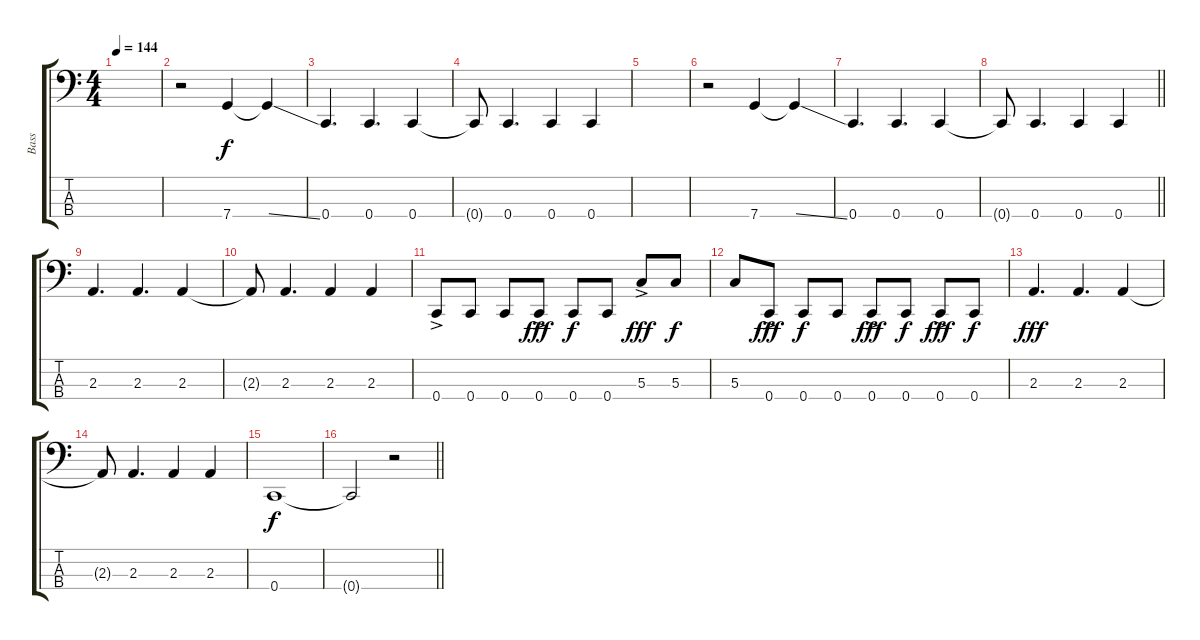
\track ("Bass" "Bass") {instrument electricbasspick}
\staff {score tabs}
\tuning (G2 C2 G1 C1) {hide}
\ts (4 4)
\tempo 144
\clef f4
\ks c
|
r.2 7.4.4 7.4{ss t}.4 |
0.4.4{d} 0.4.4{d} 0.4.4 |
0.4{t}.8 0.4.4{d} 0.4.4 0.4.4 |
|
r.2 7.4.4 7.4{ss t}.4 |
0.4.4{d} 0.4.4{d} 0.4.4 |
\barLineRight lightlight
0.4{t}.8 0.4.4{d} 0.4.4 0.4.4 |
2.3.4{d} 2.3.4{d} 2.3.4 |
2.3{t}.8 2.3.4{d} 2.3.4 2.3.4 |
0.4{ac}.8 0.4.8{dy f} 0.4.8 0.4{ac}.8{dy fff} 0.4.8{dy f} 0.4.8 5.3{ac}.8{dy fff} 5.3.8{dy f} |
5.3.8 0.4{ac}.8{dy fff} 0.4.8{dy f} 0.4.8 0.4{ac}.8{dy fff} 0.4.8{dy f} 0.4{ac}.8{dy fff} 0.4.8{dy f} |
2.3.4{d dy fff} 2.3.4{d} 2.3.4 |
2.3{t}.8 2.3.4{d} 2.3.4 2.3.4 |
0.4.1{dy f} |
\barLineRight lightlight
0.4{t}.2 r.2
